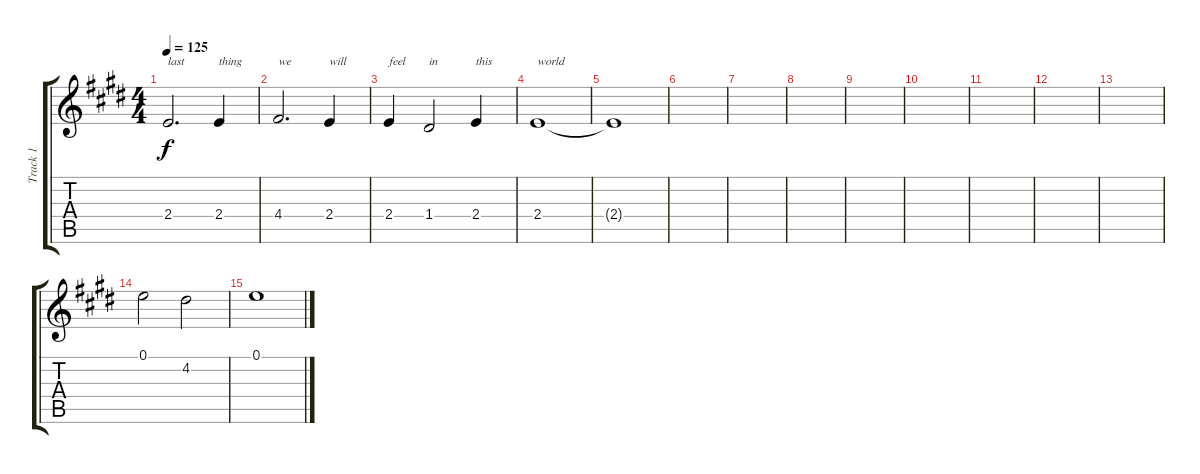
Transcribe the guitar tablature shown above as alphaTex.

\track ("Track 1" "Track 1") {instrument acousticguitarnylon}
\staff {score tabs}
\tuning (E4 B3 G3 D3 A2 E2) {hide}
\ts (4 4)
\tempo 125
\clef g2
\ks e
2.4.2{d txt "last" dy f} 2.4.4{txt "thing"} |
4.4.2{d txt "we"} 2.4.4{txt "will"} |
2.4.4{txt "feel"} 1.4.2{txt "in"} 2.4.4{txt "this"} |
2.4.1{txt "world"} |
2.4{t}.1 |
|
|
|
|
|
|
|
|
0.1.2 4.2.2 |
0.1.1
